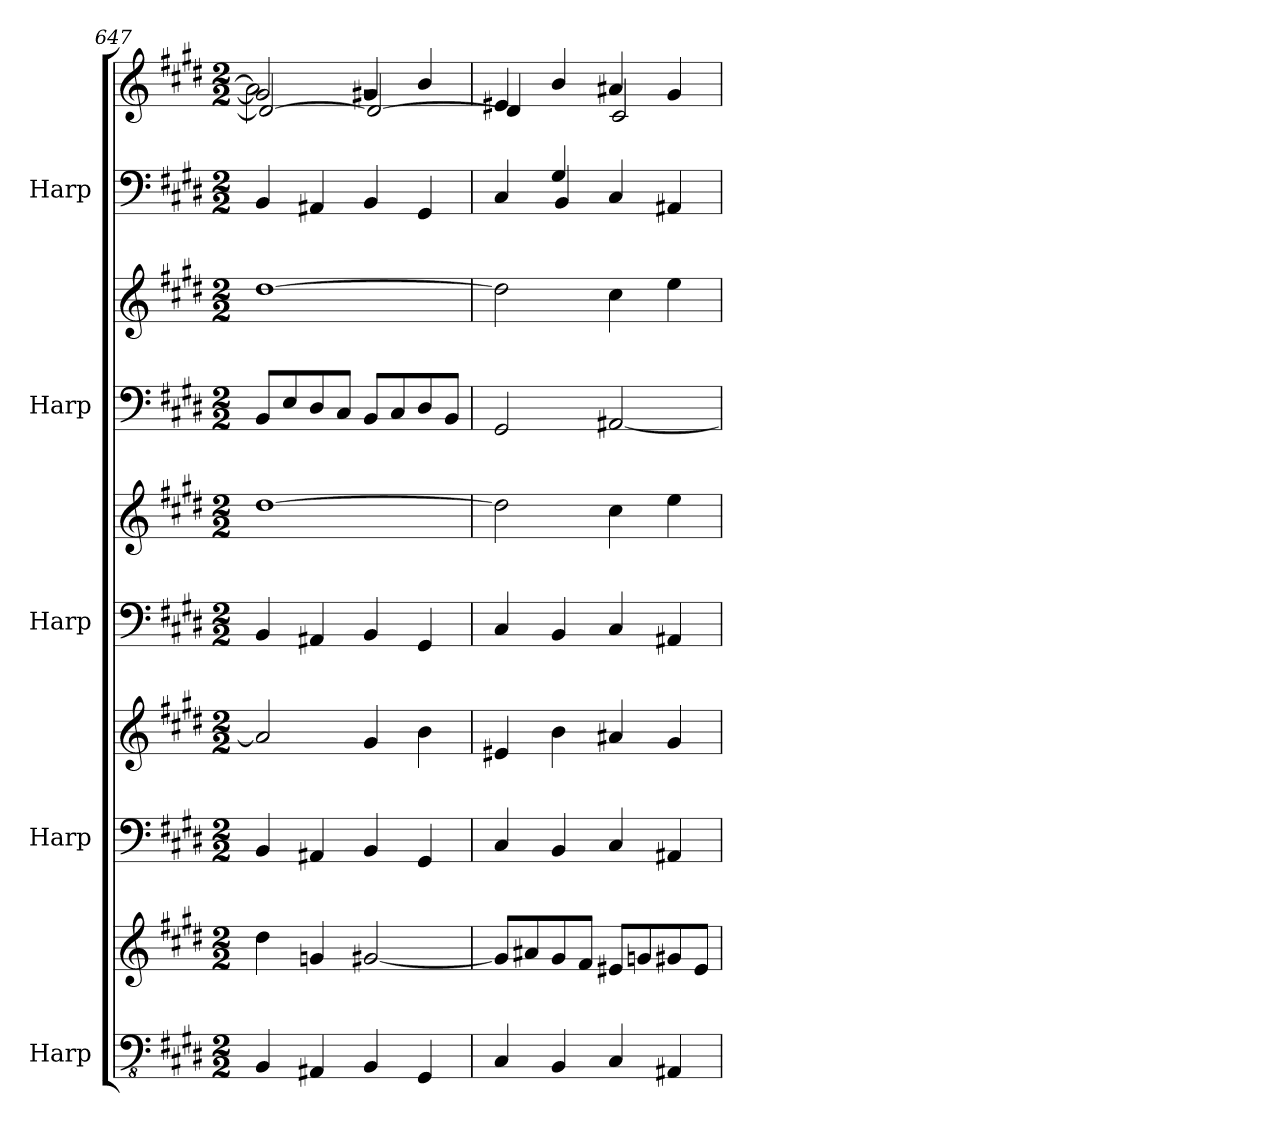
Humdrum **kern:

**kern	**kern	**kern	**kern	**kern	**kern	**kern	**kern	**kern	**kern
*part5	*part5	*part4	*part4	*part3	*part3	*part2	*part2	*part1	*part1
*staff10	*staff9	*staff8	*staff7	*staff6	*staff5	*staff4	*staff3	*staff2	*staff1
*I"Harp	*	*I"Harp	*	*I"Harp	*	*I"Harp	*	*I"Harp	*
*I'Hp	*	*I'Hp	*	*I'Hp	*	*I'Hp	*	*I'Hp	*
!!LO:PB:g=z
*clefFv4	*clefG2	*clefF4	*clefG2	*clefF4	*clefG2	*clefF4	*clefG2	*clefF4	*clefG2
*k[f#c#g#d#]	*k[f#c#g#d#]	*k[f#c#g#d#]	*k[f#c#g#d#]	*k[f#c#g#d#]	*k[f#c#g#d#]	*k[f#c#g#d#]	*k[f#c#g#d#]	*k[f#c#g#d#]	*k[f#c#g#d#]
*M2/2	*M2/2	*M2/2	*M2/2	*M2/2	*M2/2	*M2/2	*M2/2	*M2/2	*M2/2
=647	=647	=647	=647	=647	=647	=647	=647	=647	=647
*	*	*	*	*	*	*	*	*	*^
*	*	*	*	*	*	*	*	*	*	*^
4BBB/	4dd#\	4BB/	2a#/]	4BB/	[1dd#	8BB/L	[1dd#	4BB/	2g/]	2a#\]	2d#/_
.	.	.	.	.	.	8E/	.	.	.	.	.
4AAA#X/	4gn/	4AA#X/	.	4AA#X/	.	8D#/	.	4AA#X/	.	.	.
.	.	.	.	.	.	8C#/J	.	.	.	.	.
4BBB/	[2g#X/	4BB/	4g#/	4BB/	.	8BB/L	.	4BB/	4g#X/	2rg	2d#/_
.	.	.	.	.	.	8C#/	.	.	.	.	.
4GGG#/	.	4GG#/	4b\	4GG#/	.	8D#/	.	4GG#/	4b/	.	.
.	.	.	.	.	.	8BB/J	.	.	.	.	.
*	*	*	*	*	*	*	*	*	*	*v	*v
=648	=648	=648	=648	=648	=648	=648	=648	=648	=648	=648
*	*	*	*	*	*	*	*	*^	*	*
4CC#/	8g#/L]	4C#/	4e#X/	4C#/	2dd#\]	2GG#/	2dd#\]	4ryy	4C#/	4e#X/	4d#/]
.	8a#X/	.	.	.	.	.	.	.	.	.	.
4BBB/	8g#/	4BB/	4b\	4BB/	.	.	.	4G#/	4BB/	4b/	4ryy
.	8f#/J	.	.	.	.	.	.	.	.	.	.
4CC#/	8e#X/L	4C#/	4a#X/	4C#/	4cc#\	[2AA#X/	4cc#\	2ryy	4C#/	4a#X/	2c#/
.	8gn/	.	.	.	.	.	.	.	.	.	.
4AAA#X/	8g#X/	4AA#X/	4g#/	4AA#X/	4ee\	.	4ee\	.	4AA#X/	4g#/	.
.	8e#/J	.	.	.	.	.	.	.	.	.	.
*	*	*	*	*	*	*	*	*v	*v	*	*
*	*	*	*	*	*	*	*	*	*v	*v
=	=	=	=	=	=	=	=	=	=
*-	*-	*-	*-	*-	*-	*-	*-	*-	*-
